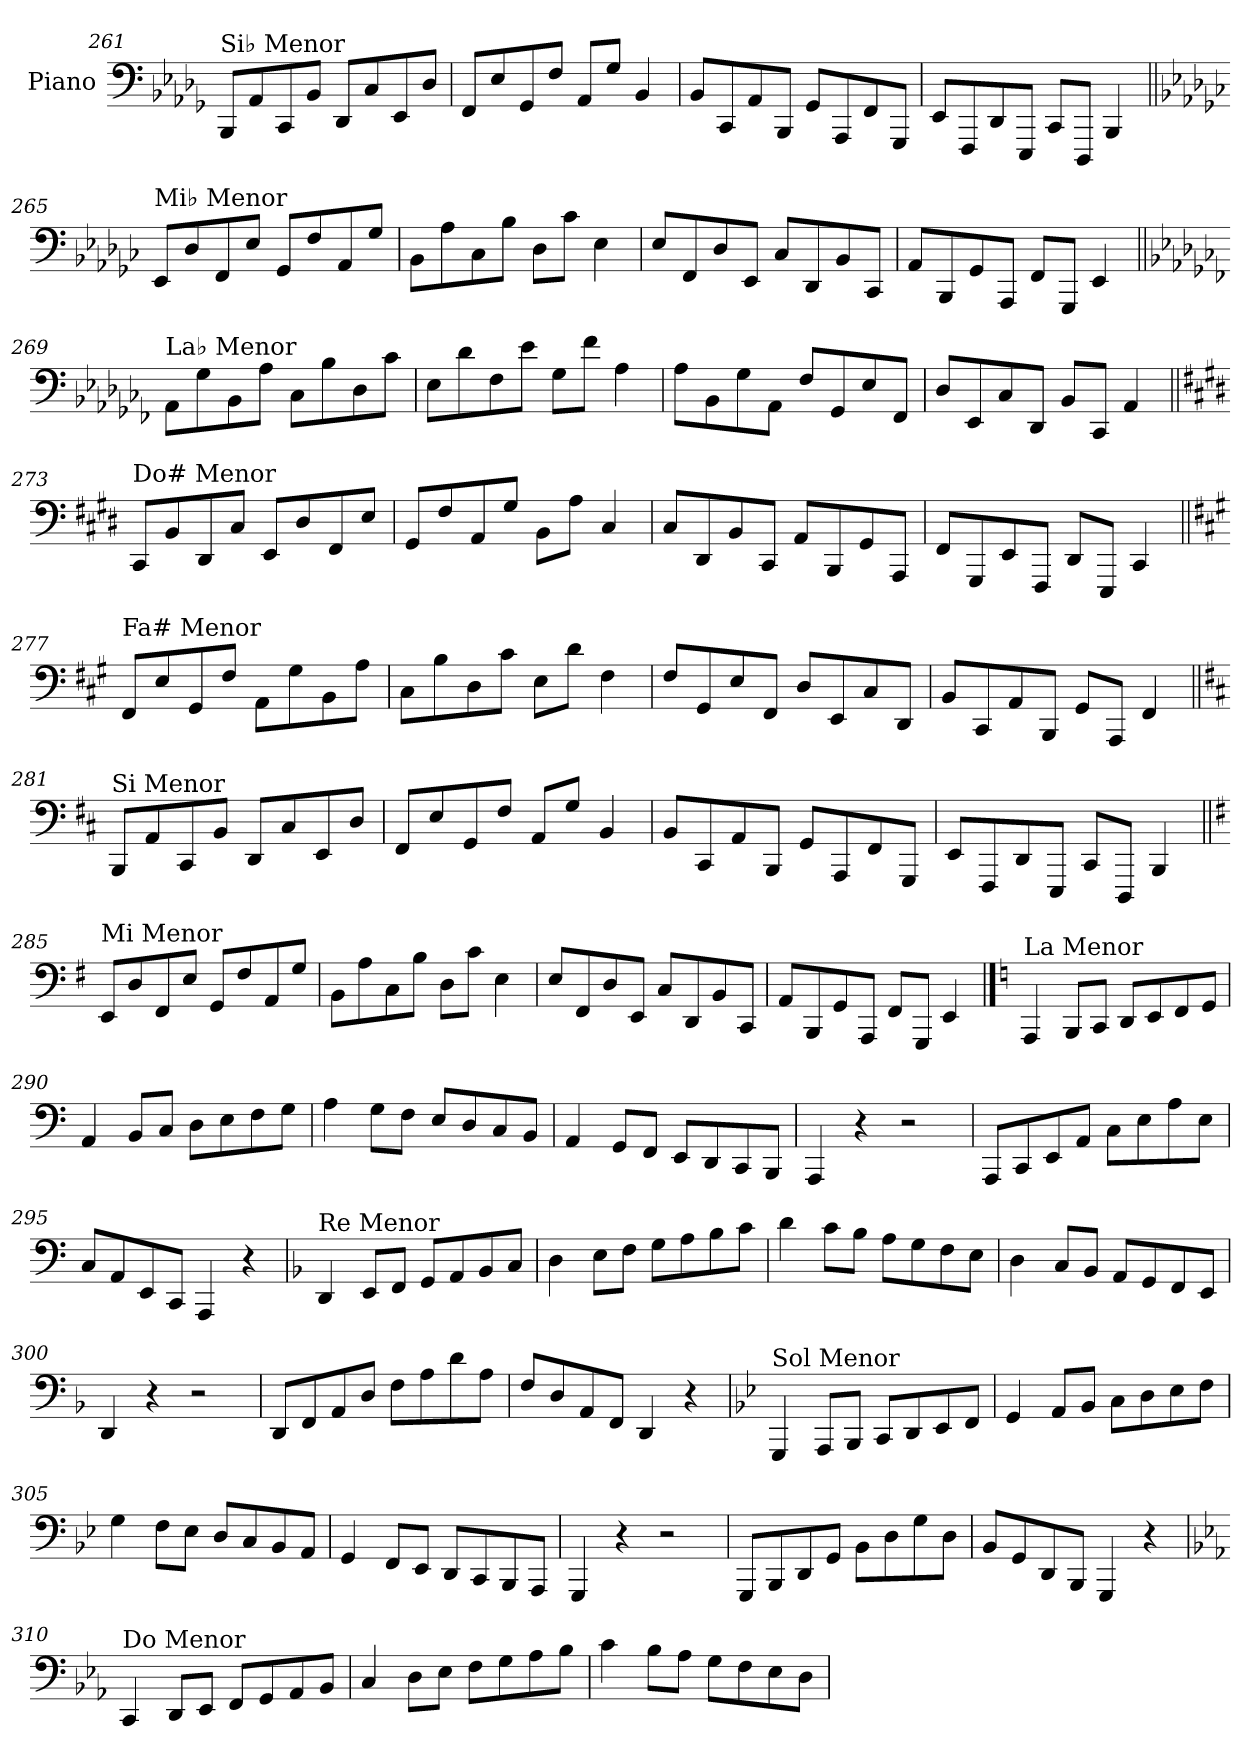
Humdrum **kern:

**kern
*part1
*staff1
*I"Piano
*I'Pno.
!!LO:LB:g=z
*clefF4
*k[b-e-a-d-g-]
=261
!LO:TX:a:t=Si♭ Menor
8BBB-/L
8AA-/
8CC/
8BB-/J
8DD-/L
8C/
8EE-/
8D-/J
=262
8FF/L
8E-/
8GG-/
8F/J
8AA-/L
8G-/J
4BB-/
=263
8BB-/L
8CC/
8AA-/
8BBB-/J
8GG-/L
8AAA-/
8FF/
8GGG-/J
=264
8EE-/L
8FFF/
8DD-/
8EEE-/J
8CC/L
8DDD-/J
4BBB-/
!!LO:LB:g=z
=265||
*k[b-e-a-d-g-c-]
!LO:TX:a:t=Mi♭ Menor
8EE-/L
8D-/
8FF/
8E-/J
8GG-/L
8F/
8AA-/
8G-/J
=266
8BB-\L
8A-\
8C-\
8B-\J
8D-\L
8c-\J
4E-\
=267
8E-/L
8FF/
8D-/
8EE-/J
8C-/L
8DD-/
8BB-/
8CC-/J
=268
8AA-/L
8BBB-/
8GG-/
8AAA-/J
8FF/L
8GGG-/J
4EE-/
!!LO:LB:g=z
=269||
*k[b-e-a-d-g-c-f-]
!LO:TX:a:t=La♭ Menor
8AA-\L
8G-\
8BB-\
8A-\J
8C-\L
8B-\
8D-\
8c-\J
=270
8E-\L
8d-\
8F-\
8e-\J
8G-\L
8f-\J
4A-\
=271
8A-\L
8BB-\
8G-\
8AA-\J
8F-/L
8GG-/
8E-/
8FF-/J
=272
8D-/L
8EE-/
8C-/
8DD-/J
8BB-/L
8CC-/J
4AA-/
!!LO:LB:g=z
=273||
*k[f#c#g#d#]
!LO:TX:a:t=Do# Menor
8CC#/L
8BB/
8DD#/
8C#/J
8EE/L
8D#/
8FF#/
8E/J
=274
8GG#/L
8F#/
8AA/
8G#/J
8BB\L
8A\J
4C#/
=275
8C#/L
8DD#/
8BB/
8CC#/J
8AA/L
8BBB/
8GG#/
8AAA/J
=276
8FF#/L
8GGG#/
8EE/
8FFF#/J
8DD#/L
8EEE/J
4CC#/
!!LO:LB:g=z
=277||
*k[f#c#g#]
!LO:TX:a:t=Fa# Menor
8FF#/L
8E/
8GG#/
8F#/J
8AA\L
8G#\
8BB\
8A\J
=278
8C#\L
8B\
8D\
8c#\J
8E\L
8d\J
4F#\
=279
8F#/L
8GG#/
8E/
8FF#/J
8D/L
8EE/
8C#/
8DD/J
=280
8BB/L
8CC#/
8AA/
8BBB/J
8GG#/L
8AAA/J
4FF#/
!!LO:LB:g=z
=281||
*k[f#c#]
!LO:TX:a:t=Si Menor
8BBB/L
8AA/
8CC#/
8BB/J
8DD/L
8C#/
8EE/
8D/J
=282
8FF#/L
8E/
8GG/
8F#/J
8AA/L
8G/J
4BB/
=283
8BB/L
8CC#/
8AA/
8BBB/J
8GG/L
8AAA/
8FF#/
8GGG/J
=284
8EE/L
8FFF#/
8DD/
8EEE/J
8CC#/L
8DDD/J
4BBB/
!!LO:LB:g=z
=285||
*k[f#]
!LO:TX:a:t=Mi Menor
8EE/L
8D/
8FF#/
8E/J
8GG/L
8F#/
8AA/
8G/J
=286
8BB\L
8A\
8C\
8B\J
8D\L
8c\J
4E\
=287
8E/L
8FF#/
8D/
8EE/J
8C/L
8DD/
8BB/
8CC/J
=288
8AA/L
8BBB/
8GG/
8AAA/J
8FF#/L
8GGG/J
4EE/
!!LO:PB:g=z
==289
*k[]
!LO:TX:a:t=La Menor
4AAA/
8BBB/L
8CC/J
8DD/L
8EE/
8FF/
8GG/J
=290
4AA/
8BB/L
8C/J
8D\L
8E\
8F\
8G\J
=291
4A\
8G\L
8F\J
8E/L
8D/
8C/
8BB/J
=292
4AA/
8GG/L
8FF/J
8EE/L
8DD/
8CC/
8BBB/J
=293
4AAA/
4r
2r
=294
8AAA/L
8CC/
8EE/
8AA/J
8C\L
8E\
8A\
8E\J
=295
8C/L
8AA/
8EE/
8CC/J
4AAA/
4r
!!LO:LB:g=z
=296
*k[b-]
!LO:TX:a:t=Re Menor
4DD/
8EE/L
8FF/J
8GG/L
8AA/
8BB-/
8C/J
=297
4D\
8E\L
8F\J
8G\L
8A\
8B-\
8c\J
=298
4d\
8c\L
8B-\J
8A\L
8G\
8F\
8E\J
=299
4D\
8C/L
8BB-/J
8AA/L
8GG/
8FF/
8EE/J
=300
4DD/
4r
2r
=301
8DD/L
8FF/
8AA/
8D/J
8F\L
8A\
8d\
8A\J
=302
8F/L
8D/
8AA/
8FF/J
4DD/
4r
!!LO:LB:g=z
=303
*k[b-e-]
!LO:TX:a:t=Sol Menor
4GGG/
8AAA/L
8BBB-/J
8CC/L
8DD/
8EE-/
8FF/J
=304
4GG/
8AA/L
8BB-/J
8C\L
8D\
8E-\
8F\J
=305
4G\
8F\L
8E-\J
8D/L
8C/
8BB-/
8AA/J
=306
4GG/
8FF/L
8EE-/J
8DD/L
8CC/
8BBB-/
8AAA/J
=307
4GGG/
4r
2r
=308
8GGG/L
8BBB-/
8DD/
8GG/J
8BB-\L
8D\
8G\
8D\J
=309
8BB-/L
8GG/
8DD/
8BBB-/J
4GGG/
4r
!!LO:LB:g=z
=310
*k[b-e-a-]
!LO:TX:a:t=Do Menor
4CC/
8DD/L
8EE-/J
8FF/L
8GG/
8AA-/
8BB-/J
=311
4C/
8D\L
8E-\J
8F\L
8G\
8A-\
8B-\J
=312
4c\
8B-\L
8A-\J
8G\L
8F\
8E-\
8D\J
=
*-
